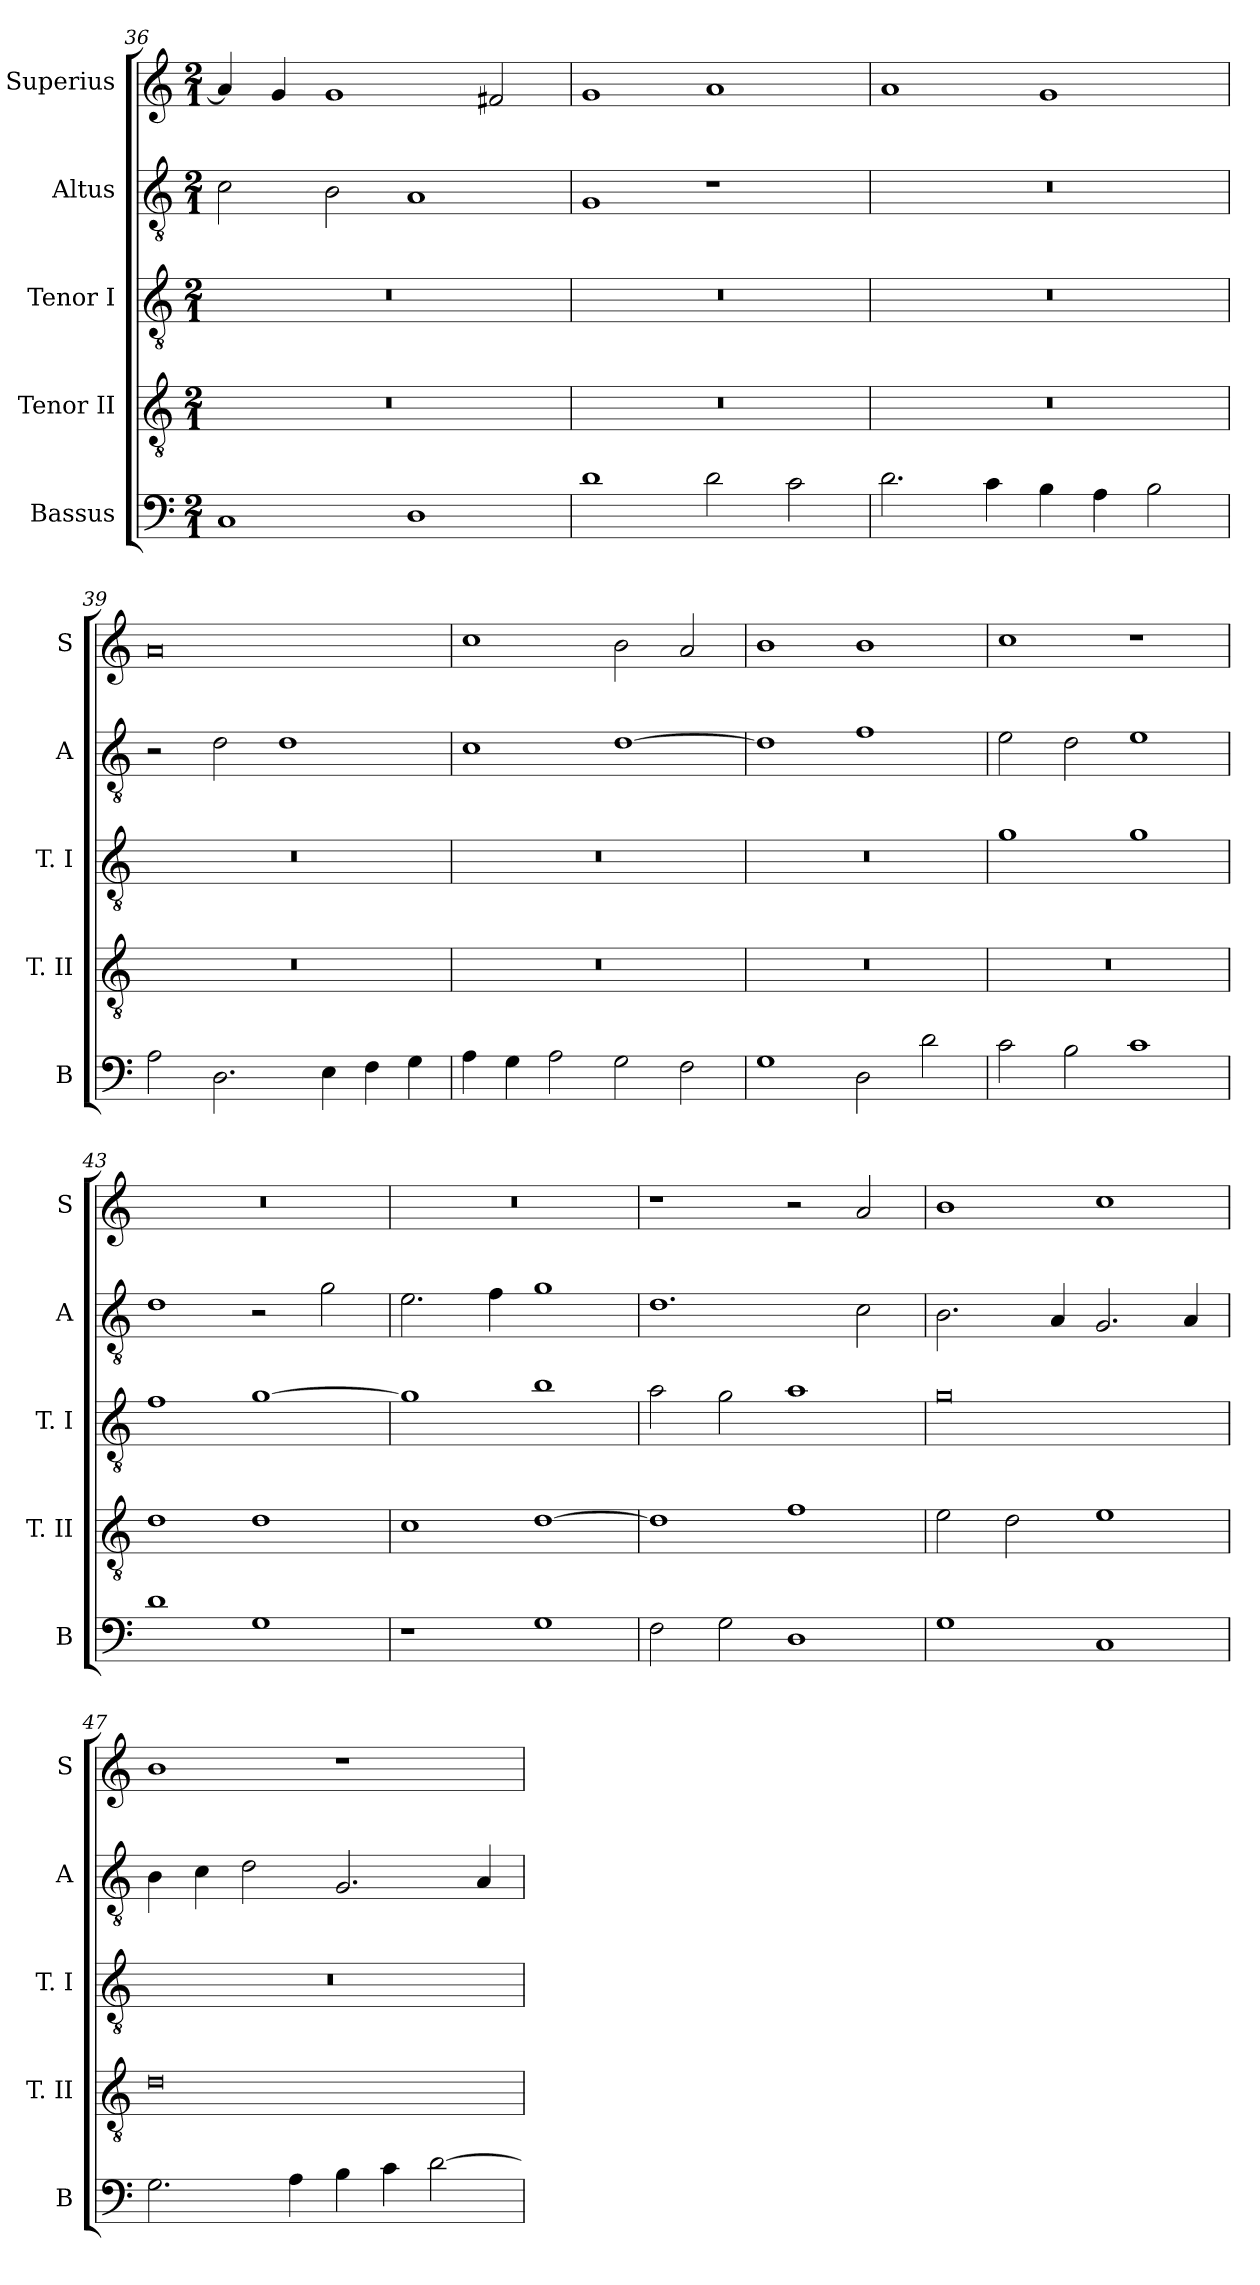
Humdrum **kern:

**kern	**kern	**kern	**kern	**kern
*part5	*part4	*part3	*part2	*part1
*staff5	*staff4	*staff3	*staff2	*staff1
*I"Bassus	*I"Tenor II	*I"Tenor I	*I"Altus	*I"Superius
*I'B	*I'T. II	*I'T. I	*I'A	*I'S
*clefF4	*clefGv2	*clefGv2	*clefGv2	*clefG2
*k[]	*k[]	*k[]	*k[]	*k[]
*C:	*C:	*C:	*C:	*C:
*M2/1	*M2/1	*M2/1	*M2/1	*M2/1
=36	=36	=36	=36	=36
1C	0r	0r	2c	4a]
.	.	.	.	4g
.	.	.	2B	1g
1D	.	.	1A	.
.	.	.	.	2f#X
=37	=37	=37	=37	=37
1d	0r	0r	1G	1g
2d	.	.	1r	1a
2c	.	.	.	.
=38	=38	=38	=38	=38
2.d	0r	0r	0r	1a
4c	.	.	.	.
4B	.	.	.	1g
4A	.	.	.	.
2B	.	.	.	.
=39	=39	=39	=39	=39
2A	0r	0r	2r	0a
2.D	.	.	2d	.
.	.	.	1d	.
4E	.	.	.	.
4F	.	.	.	.
4G	.	.	.	.
=40	=40	=40	=40	=40
4A	0r	0r	1c	1cc
4G	.	.	.	.
2A	.	.	.	.
2G	.	.	[1d	2b
2F	.	.	.	2a
=41	=41	=41	=41	=41
1G	0r	0r	1d]	1b
2D	.	.	1f	1b
2d	.	.	.	.
=42	=42	=42	=42	=42
2c	0r	1g	2e	1cc
2B	.	.	2d	.
1c	.	1g	1e	1r
=43	=43	=43	=43	=43
1d	1d	1f	1d	0r
1G	1d	[1g	2r	.
.	.	.	2g	.
=44	=44	=44	=44	=44
1r	1c	1g]	2.e	0r
.	.	.	4f	.
1G	[1d	1b	1g	.
=45	=45	=45	=45	=45
2F	1d]	2a	1.d	1r
2G	.	2g	.	.
1D	1f	1a	.	2r
.	.	.	2c	2a
=46	=46	=46	=46	=46
1G	2e	0g	2.B	1b
.	2d	.	.	.
.	.	.	4A	.
1C	1e	.	2.G	1cc
.	.	.	4A	.
=47	=47	=47	=47	=47
2.G	0d	0r	4B	1b
.	.	.	4c	.
.	.	.	2d	.
4A	.	.	.	.
4B	.	.	2.G	1r
4c	.	.	.	.
[2d	.	.	.	.
.	.	.	4A	.
=	=	=	=	=
*-	*-	*-	*-	*-
